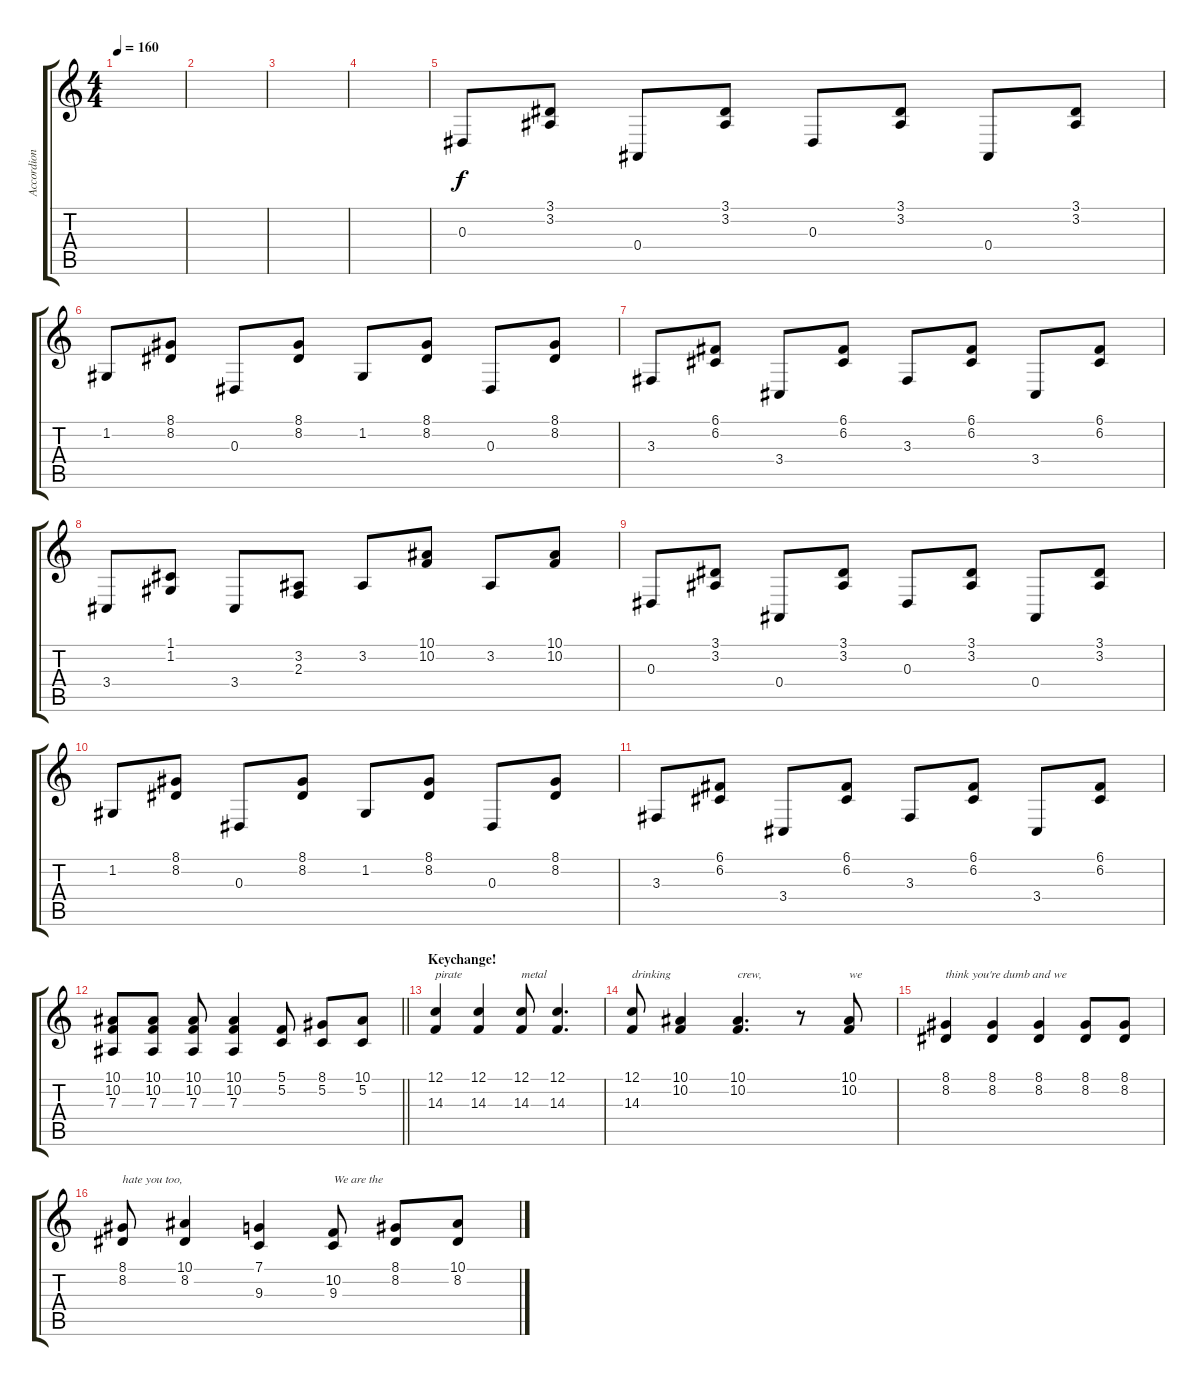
\track ("Accordion" "Accordion") {instrument accordion}
\staff {score tabs}
\tuning (C4 G3 Eb3 Bb2 F2 C2) {hide}
\ts (4 4)
\tempo 160
\clef g2
\ks c
|
|
|
|
0.3.8 (3.1 3.2).8 0.4.8 (3.1 3.2).8 0.3.8 (3.1 3.2).8 0.4.8 (3.1 3.2).8 |
1.2.8 (8.1 8.2).8 0.3.8 (8.1 8.2).8 1.2.8 (8.1 8.2).8 0.3.8 (8.1 8.2).8 |
3.3.8 (6.1 6.2).8 3.4.8 (6.1 6.2).8 3.3.8 (6.1 6.2).8 3.4.8 (6.1 6.2).8 |
3.4.8 (1.1 1.2).8 3.4.8 (3.2 2.3).8 3.2.8 (10.1 10.2).8 3.2.8 (10.1 10.2).8 |
0.3.8 (3.1 3.2).8 0.4.8 (3.1 3.2).8 0.3.8 (3.1 3.2).8 0.4.8 (3.1 3.2).8 |
1.2.8 (8.1 8.2).8 0.3.8 (8.1 8.2).8 1.2.8 (8.1 8.2).8 0.3.8 (8.1 8.2).8 |
3.3.8 (6.1 6.2).8 3.4.8 (6.1 6.2).8 3.3.8 (6.1 6.2).8 3.4.8 (6.1 6.2).8 |
\barLineRight lightlight
(10.1 10.2 7.3).8 (10.1 10.2 7.3).8 (10.1 10.2 7.3).8 (10.1 10.2 7.3).4 (5.1 5.2).8 (8.1 5.2).8 (10.1 5.2).8 |
\section ("" "Keychange!")
(12.1 14.3).4{txt "pirate"} (12.1 14.3).4 (12.1 14.3).8{txt "metal"} (12.1 14.3).4{d} |
(12.1 14.3).8{txt "drinking"} (10.1 10.2).4 (10.1 10.2).4{d txt "crew,"} r.8 (10.1 10.2).8{txt "we"} |
(8.1 8.2).4{txt "think you're dumb and we"} (8.1 8.2).4 (8.1 8.2).4 (8.1 8.2).8 (8.1 8.2).8 |
(8.1 8.2).8{txt "hate you too,"} (10.1 8.2).4 (7.1 9.3).4 (10.2 9.3).8{txt "We are the"} (8.1 8.2).8 (10.1 8.2).8
